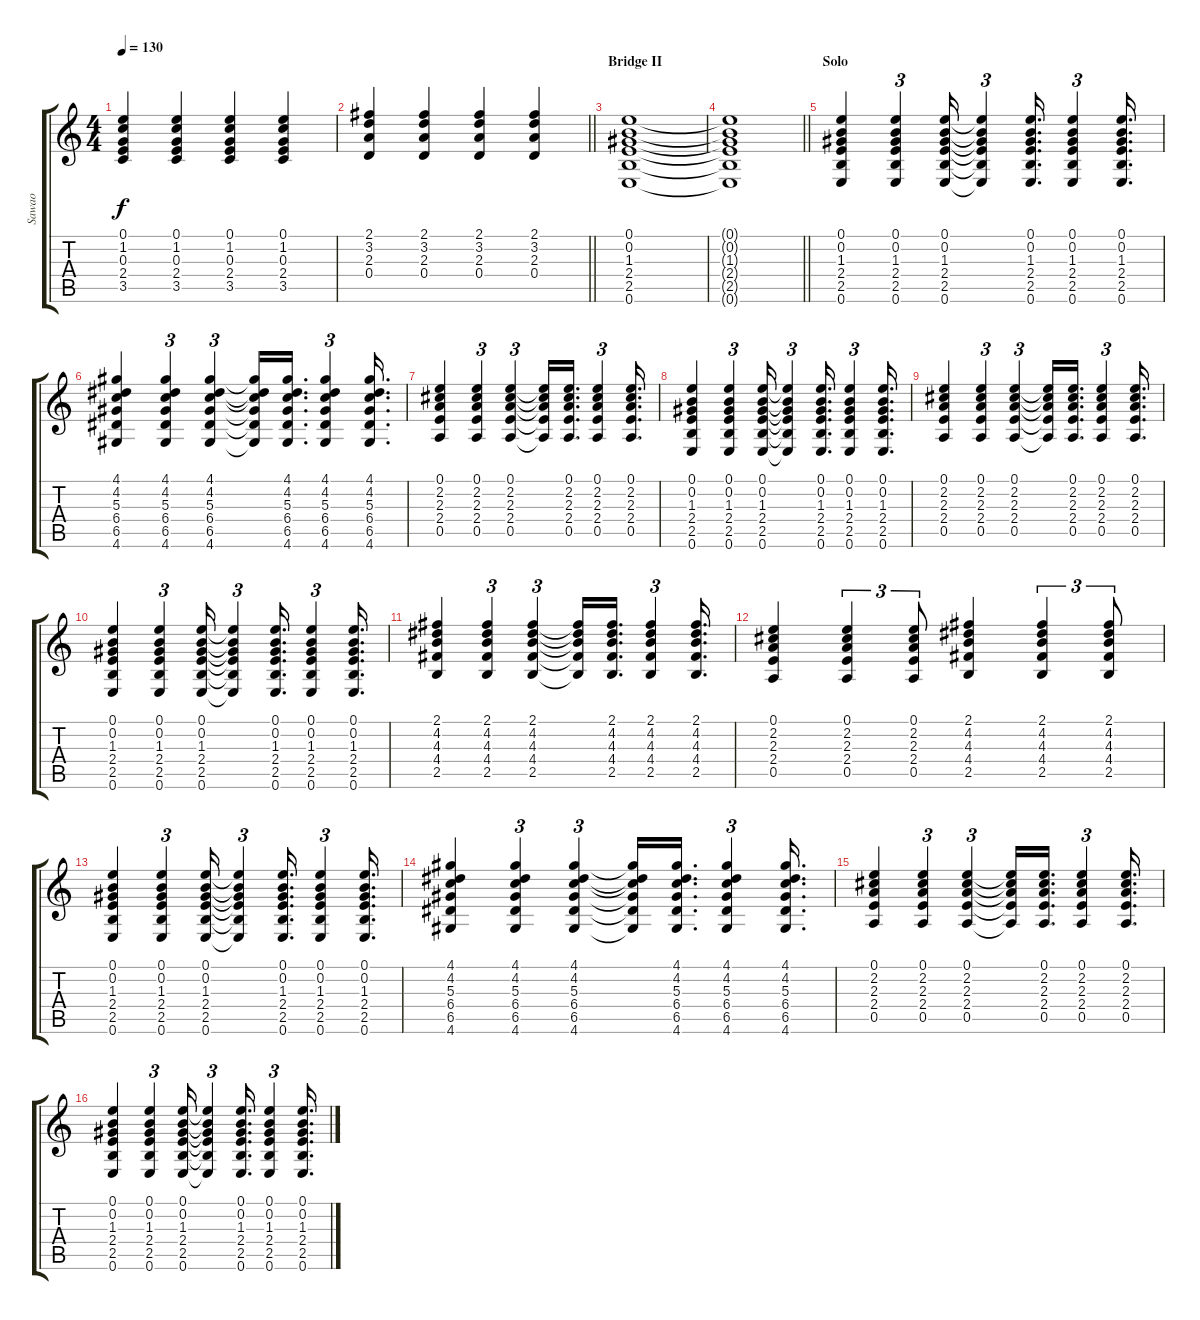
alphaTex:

\track ("Sawao" "Sawao") {instrument distortionguitar}
\staff {score tabs}
\tuning (E4 B3 G3 D3 A2 E2) {hide}
\ts (4 4)
\tempo 130
\clef g2
\ks c
(0.1 1.2 0.3 2.4 3.5).4{dy f} (0.1 1.2 0.3 2.4 3.5).4 (0.1 1.2 0.3 2.4 3.5).4 (0.1 1.2 0.3 2.4 3.5).4 |
\barLineRight lightlight
(2.1 3.2 2.3 0.4).4 (2.1 3.2 2.3 0.4).4 (2.1 3.2 2.3 0.4).4 (2.1 3.2 2.3 0.4).4 |
\section ("" "Bridge II")
(0.1 0.2 1.3 2.4 2.5 0.6).1 |
\barLineRight lightlight
(0.1{t} 0.2{t} 1.3{t} 2.4{t} 2.5{t} 0.6{t}).1 |
\section ("" "Solo")
(0.1 0.2 1.3 2.4 2.5 0.6).4 (0.1 0.2 1.3 2.4 2.5 0.6).4{tu (3 2)} (0.1 0.2 1.3 2.4 2.5 0.6).16 (0.1{t} 0.2{t} 1.3{t} 2.4{t} 2.5{t} 0.6{t}).4{tu (3 2)} (0.1 0.2 1.3 2.4 2.5 0.6).16{d} (0.1 0.2 1.3 2.4 2.5 0.6).4{tu (3 2)} (0.1 0.2 1.3 2.4 2.5 0.6).16{d} |
(4.1 4.2 5.3 6.4 6.5 4.6).4 (4.1 4.2 5.3 6.4 6.5 4.6).4{tu (3 2)} (4.1 4.2 5.3 6.4 6.5 4.6).4{tu (3 2)} (4.1{t} 4.2{t} 5.3{t} 6.4{t} 6.5{t} 4.6{t}).16 (4.1 4.2 5.3 6.4 6.5 4.6).16{d} (4.1 4.2 5.3 6.4 6.5 4.6).4{tu (3 2)} (4.1 4.2 5.3 6.4 6.5 4.6).16{d} |
(0.1 2.2 2.3 2.4 0.5).4 (0.1 2.2 2.3 2.4 0.5).4{tu (3 2)} (0.1 2.2 2.3 2.4 0.5).4{tu (3 2)} (0.1{t} 2.2{t} 2.3{t} 2.4{t} 0.5{t}).16 (0.1 2.2 2.3 2.4 0.5).16{d} (0.1 2.2 2.3 2.4 0.5).4{tu (3 2)} (0.1 2.2 2.3 2.4 0.5).16{d} |
(0.1 0.2 1.3 2.4 2.5 0.6).4 (0.1 0.2 1.3 2.4 2.5 0.6).4{tu (3 2)} (0.1 0.2 1.3 2.4 2.5 0.6).16 (0.1{t} 0.2{t} 1.3{t} 2.4{t} 2.5{t} 0.6{t}).4{tu (3 2)} (0.1 0.2 1.3 2.4 2.5 0.6).16{d} (0.1 0.2 1.3 2.4 2.5 0.6).4{tu (3 2)} (0.1 0.2 1.3 2.4 2.5 0.6).16{d} |
(0.1 2.2 2.3 2.4 0.5).4 (0.1 2.2 2.3 2.4 0.5).4{tu (3 2)} (0.1 2.2 2.3 2.4 0.5).4{tu (3 2)} (0.1{t} 2.2{t} 2.3{t} 2.4{t} 0.5{t}).16 (0.1 2.2 2.3 2.4 0.5).16{d} (0.1 2.2 2.3 2.4 0.5).4{tu (3 2)} (0.1 2.2 2.3 2.4 0.5).16{d} |
(0.1 0.2 1.3 2.4 2.5 0.6).4 (0.1 0.2 1.3 2.4 2.5 0.6).4{tu (3 2)} (0.1 0.2 1.3 2.4 2.5 0.6).16 (0.1{t} 0.2{t} 1.3{t} 2.4{t} 2.5{t} 0.6{t}).4{tu (3 2)} (0.1 0.2 1.3 2.4 2.5 0.6).16{d} (0.1 0.2 1.3 2.4 2.5 0.6).4{tu (3 2)} (0.1 0.2 1.3 2.4 2.5 0.6).16{d} |
(2.1 4.2 4.3 4.4 2.5).4 (2.1 4.2 4.3 4.4 2.5).4{tu (3 2)} (2.1 4.2 4.3 4.4 2.5).4{tu (3 2)} (2.1{t} 4.2{t} 4.3{t} 4.4{t} 2.5{t}).16 (2.1 4.2 4.3 4.4 2.5).16{d} (2.1 4.2 4.3 4.4 2.5).4{tu (3 2)} (2.1 4.2 4.3 4.4 2.5).16{d} |
(0.1 2.2 2.3 2.4 0.5).4 (0.1 2.2 2.3 2.4 0.5).4{tu (3 2)} (0.1 2.2 2.3 2.4 0.5).8{tu (3 2)} (2.1 4.2 4.3 4.4 2.5).4 (2.1 4.2 4.3 4.4 2.5).4{tu (3 2)} (2.1 4.2 4.3 4.4 2.5).8{tu (3 2)} |
(0.1 0.2 1.3 2.4 2.5 0.6).4 (0.1 0.2 1.3 2.4 2.5 0.6).4{tu (3 2)} (0.1 0.2 1.3 2.4 2.5 0.6).16 (0.1{t} 0.2{t} 1.3{t} 2.4{t} 2.5{t} 0.6{t}).4{tu (3 2)} (0.1 0.2 1.3 2.4 2.5 0.6).16{d} (0.1 0.2 1.3 2.4 2.5 0.6).4{tu (3 2)} (0.1 0.2 1.3 2.4 2.5 0.6).16{d} |
(4.1 4.2 5.3 6.4 6.5 4.6).4 (4.1 4.2 5.3 6.4 6.5 4.6).4{tu (3 2)} (4.1 4.2 5.3 6.4 6.5 4.6).4{tu (3 2)} (4.1{t} 4.2{t} 5.3{t} 6.4{t} 6.5{t} 4.6{t}).16 (4.1 4.2 5.3 6.4 6.5 4.6).16{d} (4.1 4.2 5.3 6.4 6.5 4.6).4{tu (3 2)} (4.1 4.2 5.3 6.4 6.5 4.6).16{d} |
(0.1 2.2 2.3 2.4 0.5).4 (0.1 2.2 2.3 2.4 0.5).4{tu (3 2)} (0.1 2.2 2.3 2.4 0.5).4{tu (3 2)} (0.1{t} 2.2{t} 2.3{t} 2.4{t} 0.5{t}).16 (0.1 2.2 2.3 2.4 0.5).16{d} (0.1 2.2 2.3 2.4 0.5).4{tu (3 2)} (0.1 2.2 2.3 2.4 0.5).16{d} |
(0.1 0.2 1.3 2.4 2.5 0.6).4 (0.1 0.2 1.3 2.4 2.5 0.6).4{tu (3 2)} (0.1 0.2 1.3 2.4 2.5 0.6).16 (0.1{t} 0.2{t} 1.3{t} 2.4{t} 2.5{t} 0.6{t}).4{tu (3 2)} (0.1 0.2 1.3 2.4 2.5 0.6).16{d} (0.1 0.2 1.3 2.4 2.5 0.6).4{tu (3 2)} (0.1 0.2 1.3 2.4 2.5 0.6).16{d}
